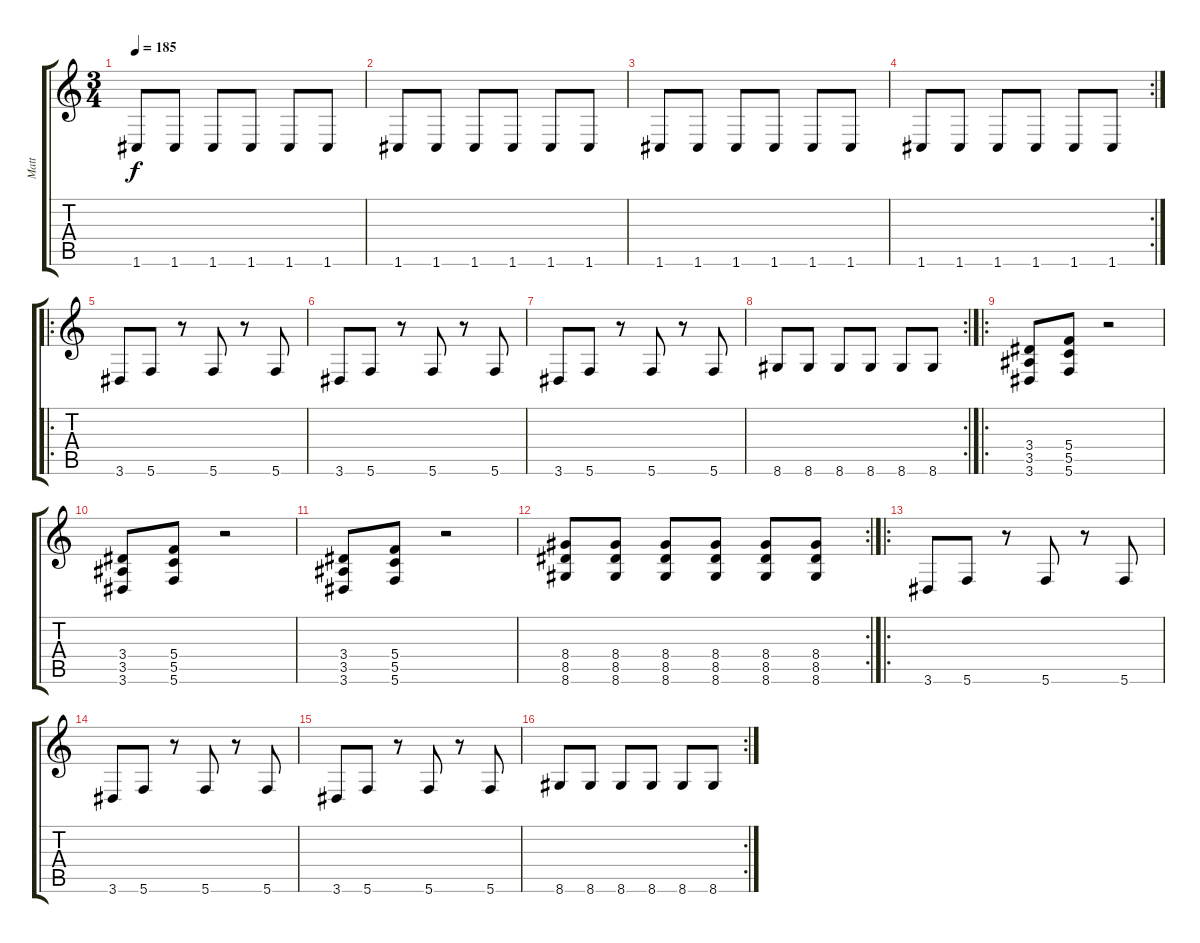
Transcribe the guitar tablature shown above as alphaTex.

\track ("Matt" "Matt") {instrument distortionguitar}
\staff {score tabs}
\tuning (D4 A3 F3 C3 G2 C2) {hide}
\ts (3 4)
\tempo 185
\clef g2
\ks c
1.6.8{dy f} 1.6.8 1.6.8 1.6.8 1.6.8 1.6.8 |
1.6.8 1.6.8 1.6.8 1.6.8 1.6.8 1.6.8 |
1.6.8 1.6.8 1.6.8 1.6.8 1.6.8 1.6.8 |
\rc 2
1.6.8 1.6.8 1.6.8 1.6.8 1.6.8 1.6.8 |
\ro
3.6.8 5.6.8 r.8 5.6.8 r.8 5.6.8 |
3.6.8 5.6.8 r.8 5.6.8 r.8 5.6.8 |
3.6.8 5.6.8 r.8 5.6.8 r.8 5.6.8 |
\rc 2
8.6.8 8.6.8 8.6.8 8.6.8 8.6.8 8.6.8 |
\ro
(3.4 3.5 3.6).8 (5.4 5.5 5.6).8 r.2 |
(3.4 3.5 3.6).8 (5.4 5.5 5.6).8 r.2 |
(3.4 3.5 3.6).8 (5.4 5.5 5.6).8 r.2 |
\rc 2
(8.4 8.5 8.6).8 (8.4 8.5 8.6).8 (8.4 8.5 8.6).8 (8.4 8.5 8.6).8 (8.4 8.5 8.6).8 (8.4 8.5 8.6).8 |
\ro
3.6.8 5.6.8 r.8 5.6.8 r.8 5.6.8 |
3.6.8 5.6.8 r.8 5.6.8 r.8 5.6.8 |
3.6.8 5.6.8 r.8 5.6.8 r.8 5.6.8 |
\rc 2
8.6.8 8.6.8 8.6.8 8.6.8 8.6.8 8.6.8
